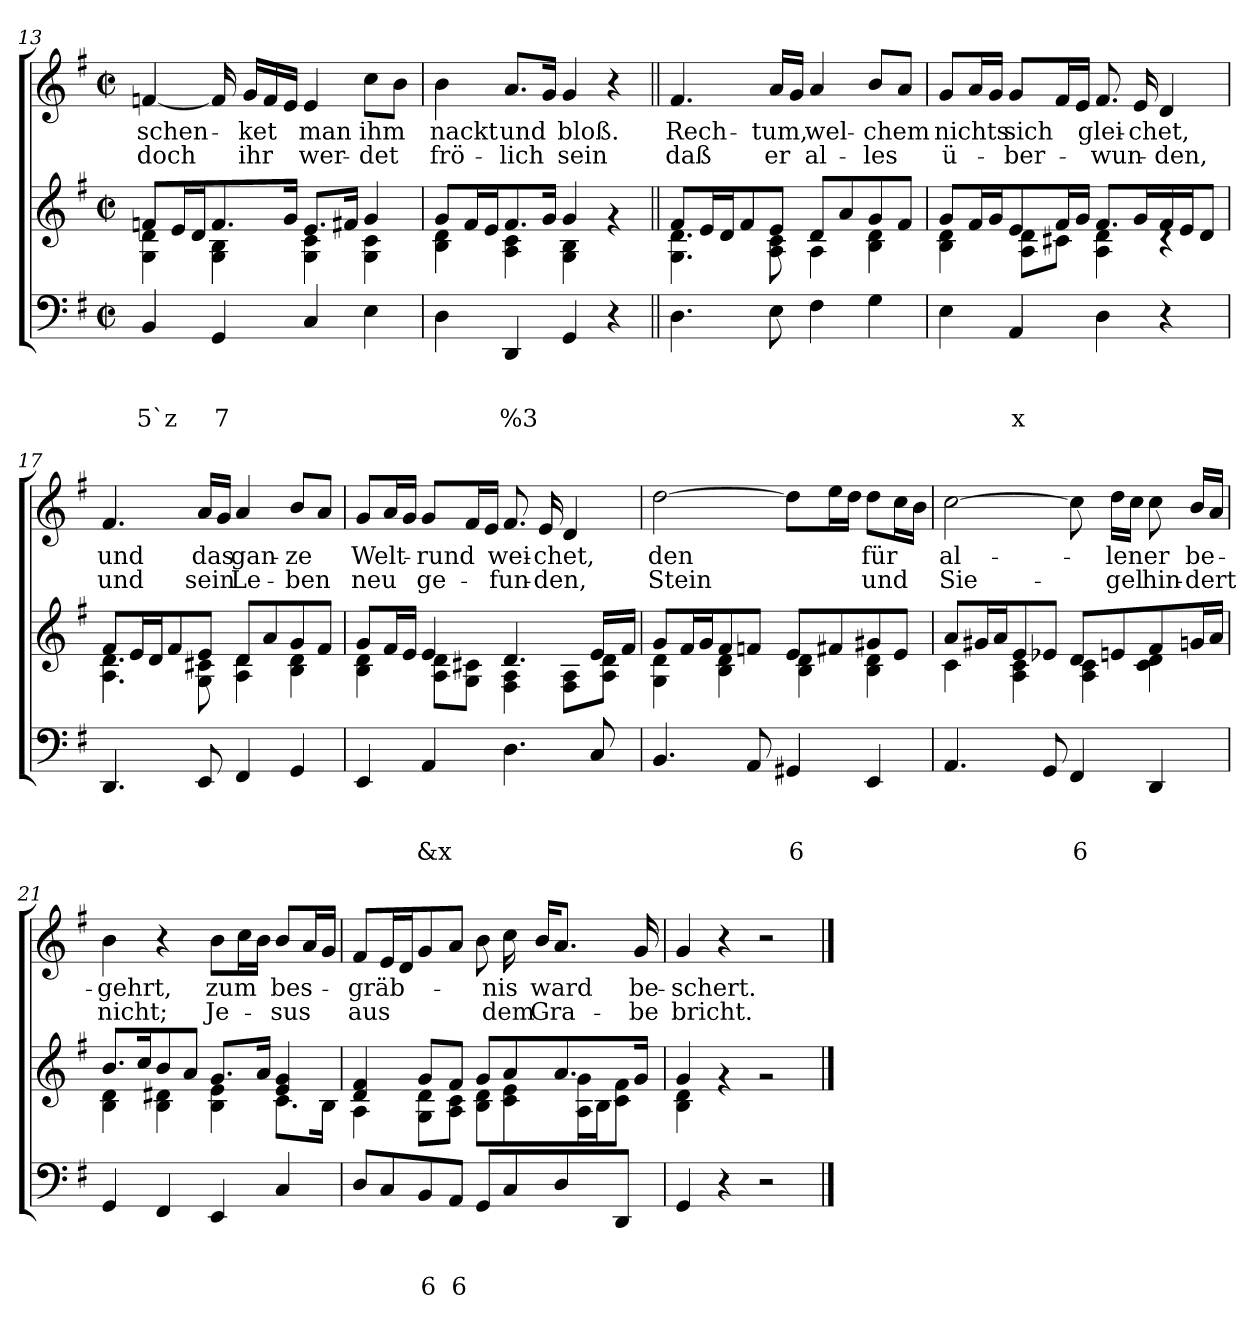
**kern	**text	**text	**text	**kern	**kern	**text	**text
*part2	*part2	*part2	*part2	*part2	*part1	*part1	*part1
*staff3	*staff3	*staff3	*staff3	*staff2	*staff1	*staff1	*staff1
*clefF4	*	*	*	*clefG2	*clefG2	*	*
*k[f#]	*	*	*	*k[f#]	*k[f#]	*	*
*G:	*	*	*	*G:	*G:	*	*
*M2/2	*	*	*	*M2/2	*M2/2	*	*
*met(c|)	*	*	*	*met(c|)	*met(c|)	*	*
=13	=13	=13	=13	=13	=13	=13	=13
!	!	!	!LO:LY:b	!	!	!LO:LY:b	!LO:LY:b
*	*	*	*	*^	*	*	*
4BB/	.	.	5`z	8fn/L	4G\ 4d\	[4fn/	schen-	doch
.	.	.	.	16e/L	.	.	.	.
.	.	.	.	16d/J	.	.	.	.
!	!	!	!LO:LY:b	!	!	!	!	!
4GG/	.	.	7	8.f/	4G\ 4B\	16f/]	.	.
!	!	!	!	!	!	!	!LO:LY:b	!LO:LY:b
.	.	.	.	.	.	16g/LL	-ket	ihr
.	.	.	.	.	.	16f/	.	.
.	.	.	.	16g/Jk	.	16e/JJ	.	.
!	!	!	!	!	!	!	!LO:LY:b	!LO:LY:b
4C/	.	.	.	8.e/L	4G\ 4c\	4e/	man	wer-
.	.	.	.	16f#X/Jk	.	.	.	.
!	!	!	!	!	!	!	!LO:LY:b	!LO:LY:b
4E\	.	.	.	4g/	4G\ 4c\	8cc\L	ihm	-det
.	.	.	.	.	.	8b\J	.	.
=14	=14	=14	=14	=14	=14	=14	=14	=14
!	!	!	!	!	!	!	!LO:LY:b	!LO:LY:b
4D\	.	.	.	8g/L	4B\ 4d\	4b\	nackt	frö-
.	.	.	.	16f#/L	.	.	.	.
.	.	.	.	16e/J	.	.	.	.
!	!	!	!LO:LY:b	!	!	!	!LO:LY:b	!LO:LY:b
4DD/	.	.	%3	8.f#/	4A\ 4c\	8.a/L	und	-lich
.	.	.	.	16g/Jk	.	16g/Jk	.	.
!	!	!	!	!	!	!	!LO:LY:b	!LO:LY:b
4GG/	.	.	.	4g/	4G\ 4B\	4g/	bloß.	sein
4r	.	.	.	4rf	4ryy	4r	.	.
!!LO:PB:g=z
=15||	=15||	=15||	=15||	=15||	=15||	=15||	=15||	=15||
!	!	!	!	!	!	!	!LO:LY:b	!LO:LY:b
4.D\	.	.	.	8f#/L	4.G\ 4.d\	4.f#/	Rech-	daß
.	.	.	.	16e/L	.	.	.	.
.	.	.	.	16d/J	.	.	.	.
.	.	.	.	8f#/	.	.	.	.
!	!	!	!	!	!	!	!LO:LY:b	!LO:LY:b
8E\	.	.	.	8e/J	8A\ 8c\	16a/LL	-tum,	er
.	.	.	.	.	.	16g/JJ	.	.
!	!	!	!	!	!	!	!LO:LY:b	!LO:LY:b
4F#\	.	.	.	8d/L	4A\	4a/	wel-	al-
.	.	.	.	8a/	.	.	.	.
!	!	!	!	!	!	!	!LO:LY:b	!LO:LY:b
4G\	.	.	.	8g/	4B\ 4d\	8b/L	-chem	-les
.	.	.	.	8f#/J	.	8a/J	.	.
=16	=16	=16	=16	=16	=16	=16	=16	=16
!	!	!	!	!	!	!	!LO:LY:b	!LO:LY:b
4E\	.	.	.	8g/L	4B\ 4d\	8g/L	nichts	ü-
.	.	.	.	16f#/L	.	16a/L	.	.
.	.	.	.	16g/J	.	16g/JJ	.	.
!	!	!	!LO:LY:b	!	!	!	!LO:LY:b	!LO:LY:b
4AA/	.	.	x	8e/	8A\ 8d\L	8g/L	sich	-ber-
.	.	.	.	16f#/L	8c#X\J	16f#/L	.	.
.	.	.	.	16g/JJ	.	16e/JJ	.	.
!	!	!	!	!	!	!	!LO:LY:b	!LO:LY:b
4D\	.	.	.	8.f#/L	4A\ 4d\	8.f#/	glei-	-wun-
!	!	!	!	!	!	!	!LO:LY:b	!
.	.	.	.	16g/L	.	16e/	-chet,	.
!	!	!	!	!	!	!	!	!LO:LY:b
4r	.	.	.	16f#/	4rc	4d/	.	-den,
.	.	.	.	16e/J	.	.	.	.
.	.	.	.	8d/J	.	.	.	.
=17	=17	=17	=17	=17	=17	=17	=17	=17
!	!	!	!	!	!	!	!LO:LY:b	!LO:LY:b
4.DD/	.	.	.	8f#/L	4.A\ 4.d\	4.f#/	und	und
.	.	.	.	16e/L	.	.	.	.
.	.	.	.	16d/J	.	.	.	.
.	.	.	.	8f#/	.	.	.	.
!	!	!	!	!	!	!	!LO:LY:b	!LO:LY:b
8EE/	.	.	.	8e/J	8G\ 8c#X\	16a/LL	das	sein
.	.	.	.	.	.	16g/JJ	.	.
!	!	!	!	!	!	!	!LO:LY:b	!LO:LY:b
4FF#/	.	.	.	8d/L	4A\ 4d\	4a/	gan-	Le-
.	.	.	.	8a/	.	.	.	.
!	!	!	!	!	!	!	!LO:LY:b	!LO:LY:b
4GG/	.	.	.	8g/	4B\ 4d\	8b/L	-ze	-ben
.	.	.	.	8f#/J	.	8a/J	.	.
!!LO:LB:g=z
=18	=18	=18	=18	=18	=18	=18	=18	=18
!	!	!	!	!	!	!	!LO:LY:b	!LO:LY:b
4EE/	.	.	.	8g/L	4B\ 4d\	8g/L	Welt-	neu
.	.	.	.	16f#/L	.	16a/L	.	.
.	.	.	.	16e/JJ	.	16g/JJ	.	.
!	!	!	!LO:LY:b	!	!	!	!LO:LY:b	!LO:LY:b
4AA/	.	.	&x	4e/	8A\ 8d\L	8g/L	-rund	ge-
.	.	.	.	.	8G\ 8c#X\J	16f#/L	.	.
.	.	.	.	.	.	16e/JJ	.	.
!	!	!	!	!	!	!	!LO:LY:b	!LO:LY:b
4.D\	.	.	.	4.d/	4F#\ 4A\	8.f#/	wei-	-fun-
!	!	!	!	!	!	!	!LO:LY:b	!LO:LY:b
.	.	.	.	.	.	16e/	-chet,	-den,
.	.	.	.	.	8F#\ 8A\L	4d/	.	.
8C/	.	.	.	16e/LL	8A\ 8d\J	.	.	.
.	.	.	.	16f#/JJ	.	.	.	.
=19	=19	=19	=19	=19	=19	=19	=19	=19
!	!	!	!	!	!	!	!LO:LY:b	!LO:LY:b
4.BB/	.	.	.	8g/L	4G\ 4d\	[2dd\	den	Stein
.	.	.	.	16f#/L	.	.	.	.
.	.	.	.	16g/J	.	.	.	.
.	.	.	.	8f#/	4B\ 4d\	.	.	.
8AA/	.	.	.	8fn/J	.	.	.	.
!	!	!	!LO:LY:b	!	!	!	!	!
4GG#X/	.	.	6	8e/L	4B\ 4d\	8dd\L]	.	.
.	.	.	.	8f#X/	.	16ee\L	.	.
.	.	.	.	.	.	16dd\JJ	.	.
!	!	!	!	!	!	!	!LO:LY:b	!LO:LY:b
4EE/	.	.	.	8g#X/	4B\ 4d\	8dd\L	für	und
.	.	.	.	8e/J	.	16cc\L	.	.
.	.	.	.	.	.	16b\JJ	.	.
=20	=20	=20	=20	=20	=20	=20	=20	=20
!	!	!	!	!	!	!	!LO:LY:b	!LO:LY:b
4.AA/	.	.	.	8a/L	4c\	[2cc\	al-	Sie-
.	.	.	.	16g#X/L	.	.	.	.
.	.	.	.	16a/J	.	.	.	.
.	.	.	.	8e/	4A\ 4c\	.	.	.
8GG/	.	.	.	8e-X/J	.	.	.	.
!	!	!	!LO:LY:b	!	!	!	!	!
4FF#/	.	.	6	8d/L	4A\ 4c\	8cc\]	.	.
!	!	!	!	!	!	!	!LO:LY:b	!LO:LY:b
.	.	.	.	8en/	.	16dd\LL	-len	-gel
.	.	.	.	.	.	16cc\JJ	.	.
!	!	!	!	!	!	!	!LO:LY:b	!LO:LY:b
4DD/	.	.	.	8f#/	4c\ 4d\	8cc\	er	hin-
!	!	!	!	!	!	!	!LO:LY:b	!LO:LY:b
.	.	.	.	16gn/L	.	16b/LL	be-	-dert
.	.	.	.	16a/JJ	.	16a/JJ	.	.
!!LO:LB:g=z
=21	=21	=21	=21	=21	=21	=21	=21	=21
!	!	!	!	!	!	!	!LO:LY:b	!LO:LY:b
4GG/	.	.	.	8.b/L	4B\ 4d\	4b\	-gehrt,	nicht;
.	.	.	.	16cc/k	.	.	.	.
4FF#/	.	.	.	8b/	4B\ 4d#X\	4r	.	.
.	.	.	.	8a/J	.	.	.	.
!	!	!	!	!	!	!	!LO:LY:b	!LO:LY:b
4EE/	.	.	.	8.g/L	4B\ 4e\	8b\L	zum	Je-
.	.	.	.	.	.	16cc\L	.	.
.	.	.	.	16a/Jk	.	16b\JJ	.	.
!	!	!	!	!	!	!	!LO:LY:b	!LO:LY:b
4C/	.	.	.	4e/ 4g/	8.c\L	8b/L	bes-	-sus
.	.	.	.	.	.	16a/L	.	.
.	.	.	.	.	16B\Jk	16g/JJ	.	.
=22	=22	=22	=22	=22	=22	=22	=22	=22
!	!	!	!	!	!	!	!LO:LY:b	!LO:LY:b
8D/L	.	.	.	4d/ 4f#/	4A\	8f#/L	-gräb-	aus
8C/	.	.	.	.	.	16e/L	.	.
.	.	.	.	.	.	16d/J	.	.
!	!	!	!LO:LY:b	!	!	!	!	!
8BB/	.	.	6	8g/L	8G\ 8d\L	8g/	.	.
!	!	!	!LO:LY:b	!	!	!	!	!
8AA/J	.	.	6	8f#/J	8A\ 8c\J	8a/J	.	.
8GG/L	.	.	.	8g/L	8B\ 8d\L	8b\	.	.
!	!	!	!	!	!	!	!LO:LY:b	!LO:LY:b
8C/	.	.	.	8a/	8c\ 8e\	16cc\	-nis	dem
!	!	!	!	!	!	!	!LO:LY:b	!LO:LY:b
.	.	.	.	.	.	16b/KL	ward	Gra-
8D/	.	.	.	8.a/	16A\ 16g\L	8.a/J	.	.
.	.	.	.	.	16B\J	.	.	.
8DD/J	.	.	.	.	8c\ 8f#\J	.	.	.
!	!	!	!	!	!	!	!LO:LY:b	!LO:LY:b
.	.	.	.	16g/Jk	.	16g/	be-	-be
=23	=23	=23	=23	=23	=23	=23	=23	=23
!	!	!	!	!	!	!	!LO:LY:b	!LO:LY:b
4GG/	.	.	.	4g/	4B\ 4d\	4g/	-schert.	bricht.
4r	.	.	.	4rg	4ryy	4r	.	.
2r	.	.	.	2rg	2ryy	2r	.	.
*	*	*	*	*v	*v	*	*	*
==	==	==	==	==	==	==	==
*-	*-	*-	*-	*-	*-	*-	*-
